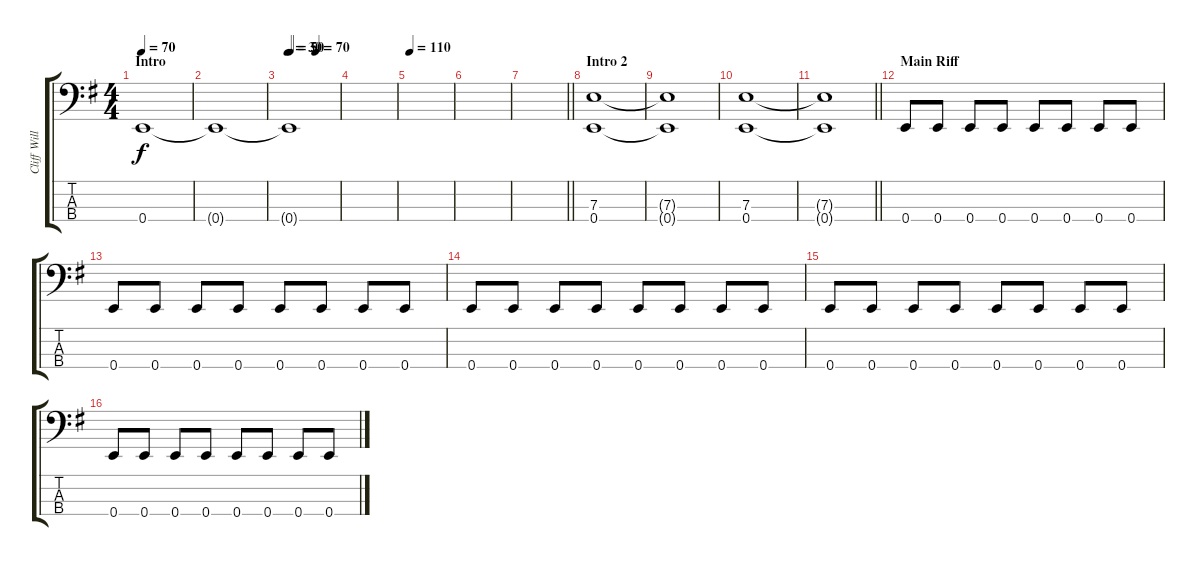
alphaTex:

\track ("Cliff Williams (Bass)" "Cliff Will") {instrument electricbassfinger}
\staff {score tabs}
\tuning (G2 D2 A1 E1) {hide}
\ts (4 4)
\section ("" "Intro")
\tempo 70
\clef f4
\ks g
0.4.1{dy f instrument electricbassfinger} |
0.4{t}.1 |
\tempo 30
\tempo (50 0.041666666666666664)
\tempo (70 0.5416666666666666)
0.4{t}.1 |
|
\tempo 110
|
|
\barLineRight lightlight
|
\section ("" "Intro 2")
(7.3 0.4).1 |
(7.3{t} 0.4{t}).1 |
(7.3 0.4).1 |
\barLineRight lightlight
(7.3{t} 0.4{t}).1 |
\section ("" "Main Riff")
0.4.8 0.4.8 0.4.8 0.4.8 0.4.8 0.4.8 0.4.8 0.4.8 |
0.4.8 0.4.8 0.4.8 0.4.8 0.4.8 0.4.8 0.4.8 0.4.8 |
0.4.8 0.4.8 0.4.8 0.4.8 0.4.8 0.4.8 0.4.8 0.4.8 |
0.4.8 0.4.8 0.4.8 0.4.8 0.4.8 0.4.8 0.4.8 0.4.8 |
0.4.8 0.4.8 0.4.8 0.4.8 0.4.8 0.4.8 0.4.8 0.4.8
